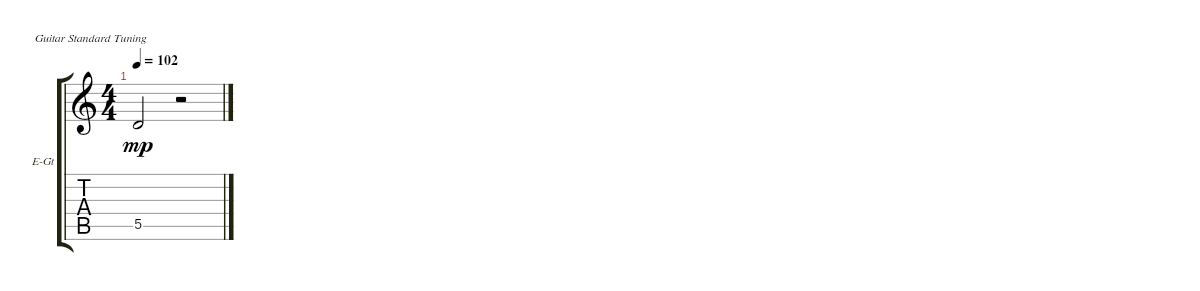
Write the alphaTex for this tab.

\defaultSystemsLayout 4
\bracketExtendMode groupsimilarinstruments
\firstSystemTrackNameOrientation horizontal
\otherSystemsTrackNameOrientation horizontal
\track ("Clean I" "E-Gt") {instrument electricguitarclean}
\staff {score tabs}
\tuning (E4 B3 G3 D3 A2 E2)
\ts (4 4)
\tempo 102
\clef g2
\ks c
5.5.2{dy mp} r.2
